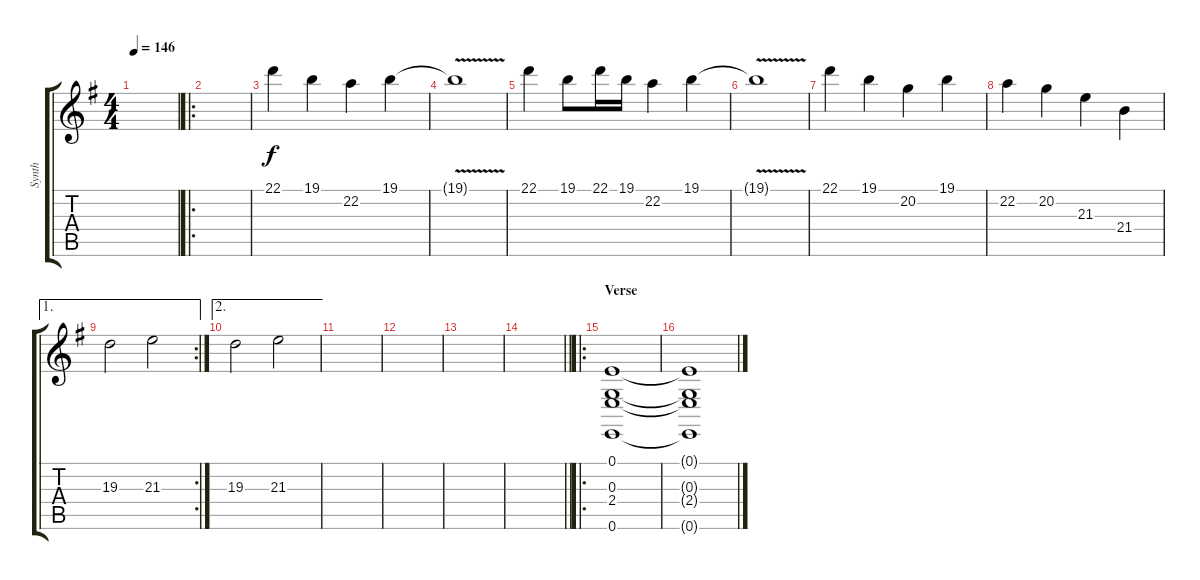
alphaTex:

\track ("Synth" "Synth") {instrument synthstrings1}
\staff {score tabs}
\tuning (E4 B3 G3 D3 A2 E2) {hide}
\ts (4 4)
\tempo 146
\clef g2
\ks eminor
|
\ro
|
22.1.4 19.1.4 22.2.4 19.1.4 |
19.1{v t}.1 |
22.1.4 19.1.8 22.1.16 19.1.16 22.2.4 19.1.4 |
19.1{v t}.1 |
22.1.4 19.1.4 20.2.4 19.1.4 |
22.2.4 20.2.4 21.3.4 21.4.4 |
\ae 1
\rc 2
19.3.2 21.3.2 |
\ae 2
19.3.2 21.3.2 |
|
|
|
\barLineRight lightlight
|
\ro
\section ("" "Verse")
(0.1 0.3 2.4 0.6).1 |
(0.1{t} 0.3{t} 2.4{t} 0.6{t}).1
